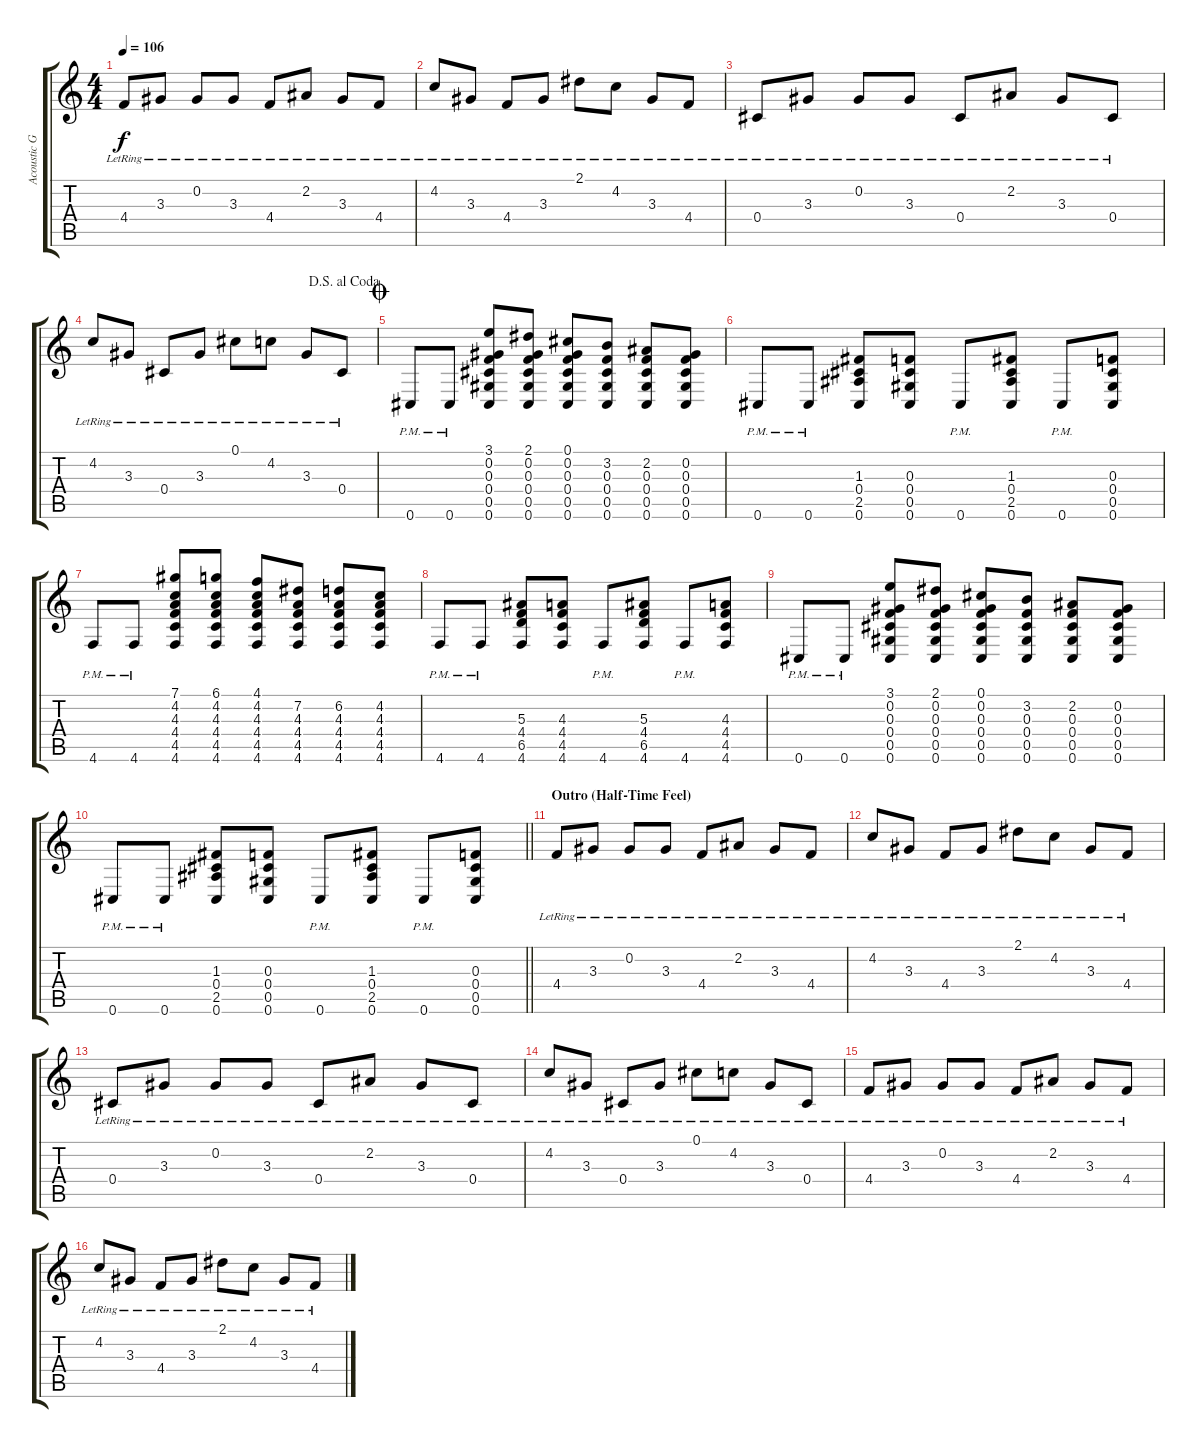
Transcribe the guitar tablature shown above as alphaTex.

\track ("Acoustic Guitar (Open D Tuning)" "Acoustic G") {instrument acousticguitarsteel}
\staff {score tabs}
\tuning (Db4 Ab3 F3 Db3 Ab2 Db2) {hide}
\ts (4 4)
\tempo 106
\clef g2
\ks c
4.4{lr}.8{dy f} 3.3{lr}.8 0.2{lr}.8 3.3{lr}.8 4.4{lr}.8 2.2{lr}.8 3.3{lr}.8 4.4{lr}.8 |
4.2{lr}.8 3.3{lr}.8 4.4{lr}.8 3.3{lr}.8 2.1{lr}.8 4.2{lr}.8 3.3{lr}.8 4.4{lr}.8 |
0.4{lr}.8 3.3{lr}.8 0.2{lr}.8 3.3{lr}.8 0.4{lr}.8 2.2{lr}.8 3.3{lr}.8 0.4{lr}.8 |
\jump dalsegnoalcoda
4.2{lr}.8 3.3{lr}.8 0.4{lr}.8 3.3{lr}.8 0.1{lr}.8 4.2{lr}.8 3.3{lr}.8 0.4{lr}.8 |
\jump coda
0.6{pm}.8 0.6{pm}.8 (3.1 0.2 0.3 0.4 0.5 0.6).8 (2.1 0.2 0.3 0.4 0.5 0.6).8 (0.1 0.2 0.3 0.4 0.5 0.6).8 (3.2 0.3 0.4 0.5 0.6).8 (2.2 0.3 0.4 0.5 0.6).8 (0.2 0.3 0.4 0.5 0.6).8 |
0.6{pm}.8 0.6{pm}.8 (1.3 0.4 2.5 0.6).8 (0.3 0.4 0.5 0.6).8 0.6{pm}.8 (1.3 0.4 2.5 0.6).8 0.6{pm}.8 (0.3 0.4 0.5 0.6).8 |
4.6{pm}.8 4.6{pm}.8 (7.1 4.2 4.3 4.4 4.5 4.6).8 (6.1 4.2 4.3 4.4 4.5 4.6).8 (4.1 4.2 4.3 4.4 4.5 4.6).8 (7.2 4.3 4.4 4.5 4.6).8 (6.2 4.3 4.4 4.5 4.6).8 (4.2 4.3 4.4 4.5 4.6).8 |
4.6{pm}.8 4.6{pm}.8 (5.3 4.4 6.5 4.6).8 (4.3 4.4 4.5 4.6).8 4.6{pm}.8 (5.3 4.4 6.5 4.6).8 4.6{pm}.8 (4.3 4.4 4.5 4.6).8 |
0.6{pm}.8 0.6{pm}.8 (3.1 0.2 0.3 0.4 0.5 0.6).8 (2.1 0.2 0.3 0.4 0.5 0.6).8 (0.1 0.2 0.3 0.4 0.5 0.6).8 (3.2 0.3 0.4 0.5 0.6).8 (2.2 0.3 0.4 0.5 0.6).8 (0.2 0.3 0.4 0.5 0.6).8 |
\barLineRight lightlight
0.6{pm}.8 0.6{pm}.8 (1.3 0.4 2.5 0.6).8 (0.3 0.4 0.5 0.6).8 0.6{pm}.8 (1.3 0.4 2.5 0.6).8 0.6{pm}.8 (0.3 0.4 0.5 0.6).8 |
\section ("" "Outro (Half-Time Feel)")
4.4{lr}.8 3.3{lr}.8 0.2{lr}.8 3.3{lr}.8 4.4{lr}.8 2.2{lr}.8 3.3{lr}.8 4.4{lr}.8 |
4.2{lr}.8 3.3{lr}.8 4.4{lr}.8 3.3{lr}.8 2.1{lr}.8 4.2{lr}.8 3.3{lr}.8 4.4{lr}.8 |
0.4{lr}.8 3.3{lr}.8 0.2{lr}.8 3.3{lr}.8 0.4{lr}.8 2.2{lr}.8 3.3{lr}.8 0.4{lr}.8 |
4.2{lr}.8 3.3{lr}.8 0.4{lr}.8 3.3{lr}.8 0.1{lr}.8 4.2{lr}.8 3.3{lr}.8 0.4{lr}.8 |
4.4{lr}.8 3.3{lr}.8 0.2{lr}.8 3.3{lr}.8 4.4{lr}.8 2.2{lr}.8 3.3{lr}.8 4.4{lr}.8 |
4.2{lr}.8 3.3{lr}.8 4.4{lr}.8 3.3{lr}.8 2.1{lr}.8 4.2{lr}.8 3.3{lr}.8 4.4{lr}.8
